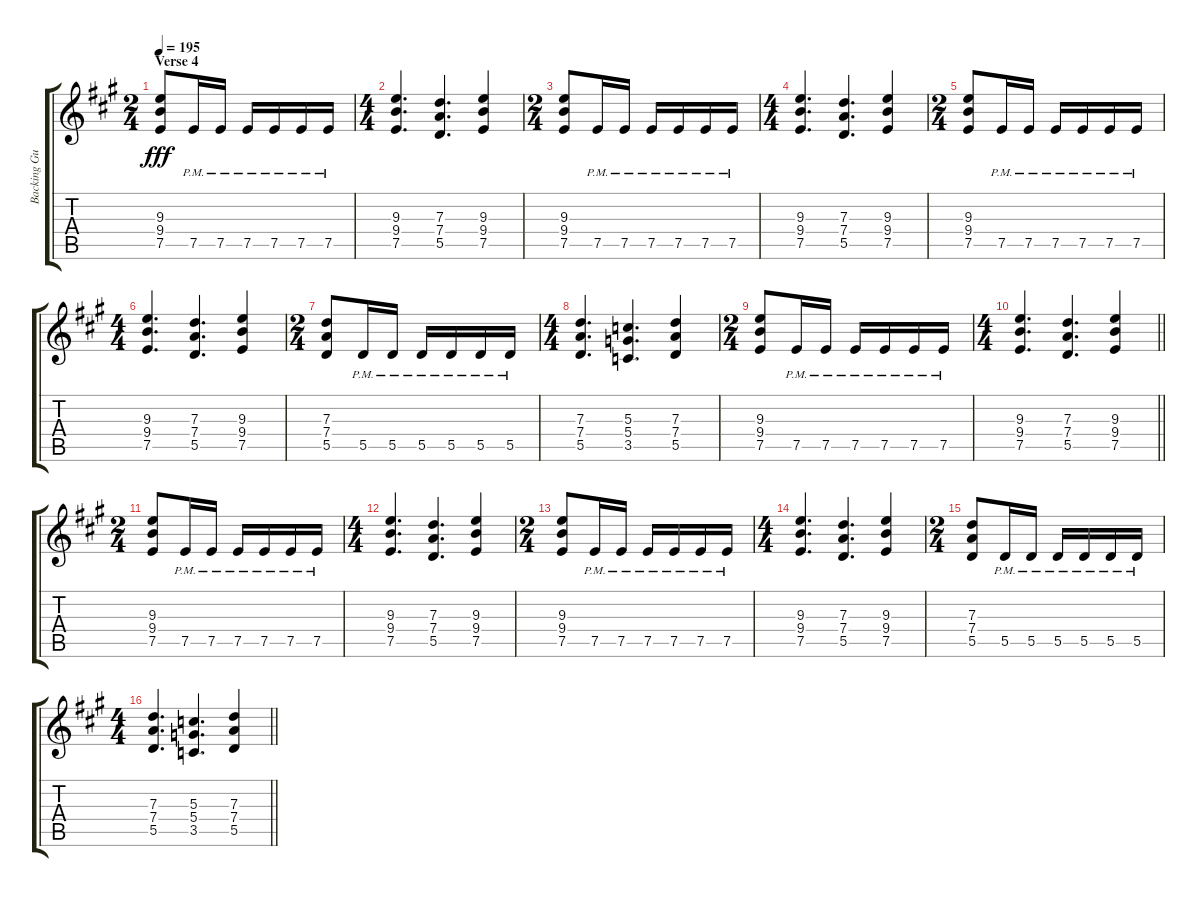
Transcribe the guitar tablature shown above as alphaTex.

\track ("Backing Guitar" "Backing Gu") {instrument overdrivenguitar}
\staff {score tabs}
\tuning (E4 B3 G3 D3 A2 E2) {hide}
\ts (2 4)
\section ("" "Verse 4")
\tempo 195
\clef g2
\ks a
(9.3 9.4 7.5).8{dy fff} 7.5{pm}.16 7.5{pm}.16 7.5{pm}.16 7.5{pm}.16 7.5{pm}.16 7.5{pm}.16 |
\ts (4 4)
(9.3 9.4 7.5).4{d} (7.3 7.4 5.5).4{d} (9.3 9.4 7.5).4 |
\ts (2 4)
(9.3 9.4 7.5).8 7.5{pm}.16 7.5{pm}.16 7.5{pm}.16 7.5{pm}.16 7.5{pm}.16 7.5{pm}.16 |
\ts (4 4)
(9.3 9.4 7.5).4{d} (7.3 7.4 5.5).4{d} (9.3 9.4 7.5).4 |
\ts (2 4)
(9.3 9.4 7.5).8 7.5{pm}.16 7.5{pm}.16 7.5{pm}.16 7.5{pm}.16 7.5{pm}.16 7.5{pm}.16 |
\ts (4 4)
(9.3 9.4 7.5).4{d} (7.3 7.4 5.5).4{d} (9.3 9.4 7.5).4 |
\ts (2 4)
(7.3 7.4 5.5).8 5.5{pm}.16 5.5{pm}.16 5.5{pm}.16 5.5{pm}.16 5.5{pm}.16 5.5{pm}.16 |
\ts (4 4)
(7.3 7.4 5.5).4{d} (5.3 5.4 3.5).4{d} (7.3 7.4 5.5).4 |
\ts (2 4)
(9.3 9.4 7.5).8 7.5{pm}.16 7.5{pm}.16 7.5{pm}.16 7.5{pm}.16 7.5{pm}.16 7.5{pm}.16 |
\ts (4 4)
\barLineRight lightlight
(9.3 9.4 7.5).4{d} (7.3 7.4 5.5).4{d} (9.3 9.4 7.5).4 |
\ts (2 4)
(9.3 9.4 7.5).8 7.5{pm}.16 7.5{pm}.16 7.5{pm}.16 7.5{pm}.16 7.5{pm}.16 7.5{pm}.16 |
\ts (4 4)
(9.3 9.4 7.5).4{d} (7.3 7.4 5.5).4{d} (9.3 9.4 7.5).4 |
\ts (2 4)
(9.3 9.4 7.5).8 7.5{pm}.16 7.5{pm}.16 7.5{pm}.16 7.5{pm}.16 7.5{pm}.16 7.5{pm}.16 |
\ts (4 4)
(9.3 9.4 7.5).4{d} (7.3 7.4 5.5).4{d} (9.3 9.4 7.5).4 |
\ts (2 4)
(7.3 7.4 5.5).8 5.5{pm}.16 5.5{pm}.16 5.5{pm}.16 5.5{pm}.16 5.5{pm}.16 5.5{pm}.16 |
\ts (4 4)
\barLineRight lightlight
(7.3 7.4 5.5).4{d} (5.3 5.4 3.5).4{d} (7.3 7.4 5.5).4
